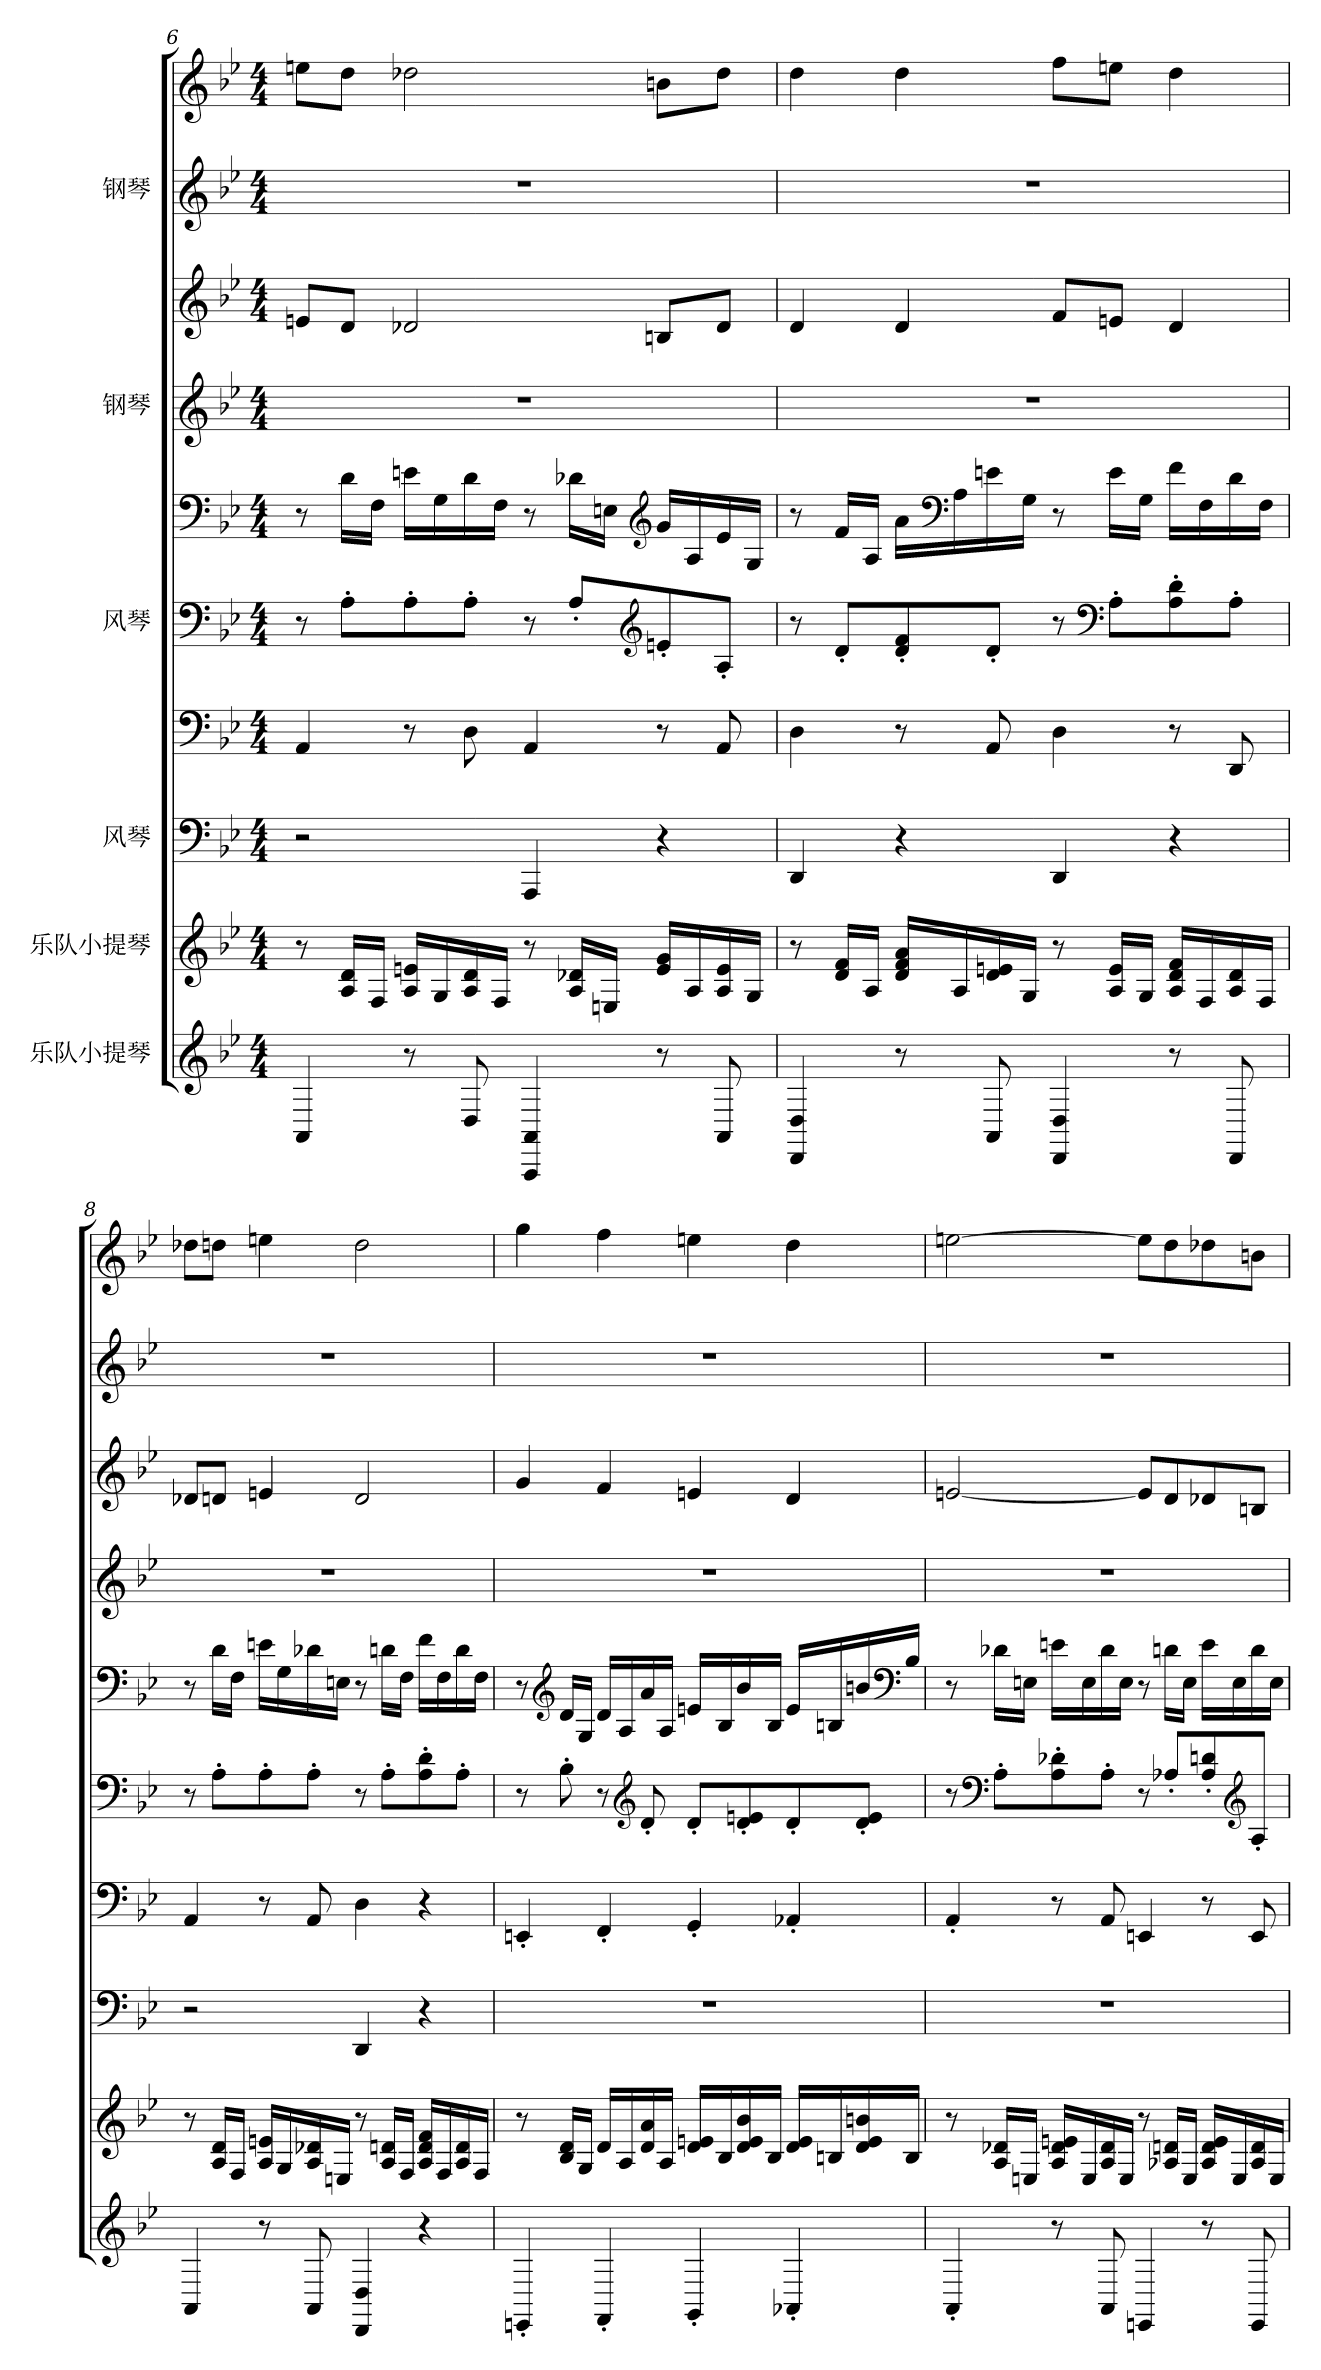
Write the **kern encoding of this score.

**kern	**kern	**kern	**kern	**kern	**kern	**kern	**kern	**kern	**kern
*part6	*part5	*part4	*part4	*part3	*part3	*part2	*part2	*part1	*part1
*staff10	*staff9	*staff8	*staff7	*staff6	*staff5	*staff4	*staff3	*staff2	*staff1
*I"乐队小提琴	*I"乐队小提琴	*I"风琴	*	*I"风琴	*	*I"钢琴	*	*I"钢琴	*
*clefG2	*clefG2	*clefF4	*clefF4	*clefF4	*clefF4	*clefG2	*clefG2	*clefG2	*clefG2
*k[b-e-]	*k[b-e-]	*k[b-e-]	*k[b-e-]	*k[b-e-]	*k[b-e-]	*k[b-e-]	*k[b-e-]	*k[b-e-]	*k[b-e-]
*M4/4	*M4/4	*M4/4	*M4/4	*M4/4	*M4/4	*M4/4	*M4/4	*M4/4	*M4/4
=6	=6	=6	=6	=6	=6	=6	=6	=6	=6
4AA/	8r	2r	4AA/	8r	8r	1r	8en/L	1r	8een\L
.	16A/ 16d/LL	.	.	8A'\L	16d\LL	.	8d/J	.	8dd\J
.	16F/JJ	.	.	.	16F\JJ	.	.	.	.
8r	16A/ 16en/LL	.	8r	8A'\	16en\LL	.	2d-X/	.	2dd-X\
.	16G/	.	.	.	16G\	.	.	.	.
8D/	16A/ 16d/	.	8D\	8A'\J	16d\	.	.	.	.
.	16F/JJ	.	.	.	16F\JJ	.	.	.	.
4AAA/ 4AA/	8r	4AAA/	4AA/	8r	8r	.	.	.	.
.	16A/ 16d-X/LL	.	.	8A'/L	16d-X\LL	.	.	.	.
.	16En/JJ	.	.	.	16En\JJ	.	.	.	.
*	*	*	*	*clefG2	*clefG2	*	*	*	*
8r	16e/ 16g/LL	4r	8r	8en'/	16g/LL	.	8Bn/L	.	8bn\L
.	16A/	.	.	.	16A/	.	.	.	.
8AA/	16A/ 16e/	.	8AA/	8A'/J	16e/	.	8d-/J	.	8dd-\J
.	16G/JJ	.	.	.	16G/JJ	.	.	.	.
!!LO:PB:g=z
=7	=7	=7	=7	=7	=7	=7	=7	=7	=7
4DD/ 4D/	8r	4DD/	4D\	8r	8r	1r	4d/	1r	4dd\
.	16d/ 16f/LL	.	.	8d'/L	16f/LL	.	.	.	.
.	16A/JJ	.	.	.	16A/JJ	.	.	.	.
8r	16d/ 16f/ 16a/LL	4r	8r	8d/' 8f/'	16a\LL	.	4d/	.	4dd\
*	*	*	*	*	*clefF4	*	*	*	*
.	16A/	.	.	.	16A\	.	.	.	.
8AA/	16d/ 16en/	.	8AA/	8d'/J	16en\	.	.	.	.
.	16G/JJ	.	.	.	16G\JJ	.	.	.	.
4DD/ 4D/	8r	4DD/	4D\	8r	8r	.	8f/L	.	8ff\L
*	*	*	*	*clefF4	*	*	*	*	*
.	16A/ 16e/LL	.	.	8A'\L	16e\LL	.	8en/J	.	8een\J
.	16G/JJ	.	.	.	16G\JJ	.	.	.	.
8r	16A/ 16d/ 16f/LL	4r	8r	8A\' 8d\'	16f\LL	.	4d/	.	4dd\
.	16F/	.	.	.	16F\	.	.	.	.
8DD/	16A/ 16d/	.	8DD/	8A'\J	16d\	.	.	.	.
.	16F/JJ	.	.	.	16F\JJ	.	.	.	.
=8	=8	=8	=8	=8	=8	=8	=8	=8	=8
4AA/	8r	2r	4AA/	8r	8r	1r	8d-X/L	1r	8dd-X\L
.	16A/ 16d/LL	.	.	8A'\L	16d\LL	.	8dn/J	.	8ddn\J
.	16F/JJ	.	.	.	16F\JJ	.	.	.	.
8r	16A/ 16en/LL	.	8r	8A'\	16en\LL	.	4en/	.	4een\
.	16G/	.	.	.	16G\	.	.	.	.
8AA/	16A/ 16d-X/	.	8AA/	8A'\J	16d-X\	.	.	.	.
.	16En/JJ	.	.	.	16En\JJ	.	.	.	.
4DD/ 4D/	8r	4DD/	4D\	8r	8r	.	2d/	.	2dd\
.	16A/ 16dn/LL	.	.	8A'\L	16dn\LL	.	.	.	.
.	16F/JJ	.	.	.	16F\JJ	.	.	.	.
4r	16A/ 16d/ 16f/LL	4r	4r	8A\' 8d\'	16f\LL	.	.	.	.
.	16F/	.	.	.	16F\	.	.	.	.
.	16A/ 16d/	.	.	8A'\J	16d\	.	.	.	.
.	16F/JJ	.	.	.	16F\JJ	.	.	.	.
!!LO:PB:g=z
=9	=9	=9	=9	=9	=9	=9	=9	=9	=9
4EEn'/	8r	1r	4EEn'/	8r	8r	1r	4g/	1r	4gg\
*	*	*	*	*	*clefG2	*	*	*	*
.	16B-/ 16d/LL	.	.	8B-'\	16d/LL	.	.	.	.
.	16G/JJ	.	.	.	16G/JJ	.	.	.	.
4FF'/	16d/LL	.	4FF'/	8r	16d/LL	.	4f/	.	4ff\
.	16A/	.	.	.	16A/	.	.	.	.
*	*	*	*	*clefG2	*	*	*	*	*
.	16d/ 16a/	.	.	8d'/	16a/	.	.	.	.
.	16A/JJ	.	.	.	16A/JJ	.	.	.	.
4GG'/	16d/ 16en/LL	.	4GG'/	8d'/L	16en/LL	.	4en/	.	4een\
.	16B-/	.	.	.	16B-/	.	.	.	.
.	16d/ 16e/ 16b-/	.	.	8d/' 8en/'	16b-/	.	.	.	.
.	16B-/JJ	.	.	.	16B-/JJ	.	.	.	.
4AA-X'/	16d/ 16e/LL	.	4AA-X'/	8d'/	16e/LL	.	4d/	.	4dd\
.	16Bn/	.	.	.	16Bn/	.	.	.	.
.	16d/ 16e/ 16bn/	.	.	8d/' 8e/'J	16bn/	.	.	.	.
*	*	*	*	*	*clefF4	*	*	*	*
.	16B/JJ	.	.	.	16B/JJ	.	.	.	.
!!LO:PB:g=z
=10	=10	=10	=10	=10	=10	=10	=10	=10	=10
4AA'/	8r	1r	4AA'/	8r	8r	1r	[2en/	1r	[2een\
*	*	*	*	*clefF4	*	*	*	*	*
.	16A/ 16d-X/LL	.	.	8A'\L	16d-X\LL	.	.	.	.
.	16En/JJ	.	.	.	16En\JJ	.	.	.	.
8r	16A/ 16d-/ 16en/LL	.	8r	8A\' 8d-X\'	16en\LL	.	.	.	.
.	16E/	.	.	.	16E\	.	.	.	.
8AA/	16A/ 16d-/	.	8AA/	8A'\J	16d-\	.	.	.	.
.	16E/JJ	.	.	.	16E\JJ	.	.	.	.
4EEn/	8r	.	4EEn/	8r	8r	.	8e/L]	.	8ee\L]
.	16A-X/ 16dn/LL	.	.	8A-X'/L	16dn\LL	.	8d/	.	8dd\
.	16E/JJ	.	.	.	16E\JJ	.	.	.	.
8r	16A-/ 16d/ 16e/LL	.	8r	8A-/' 8dn/'	16e\LL	.	8d-X/	.	8dd-X\
.	16E/	.	.	.	16E\	.	.	.	.
*	*	*	*	*clefG2	*	*	*	*	*
8EE/	16A-/ 16d/	.	8EE/	8A-'/J	16d\	.	8Bn/J	.	8bn\J
.	16E/JJ	.	.	.	16E\JJ	.	.	.	.
=	=	=	=	=	=	=	=	=	=
*-	*-	*-	*-	*-	*-	*-	*-	*-	*-
